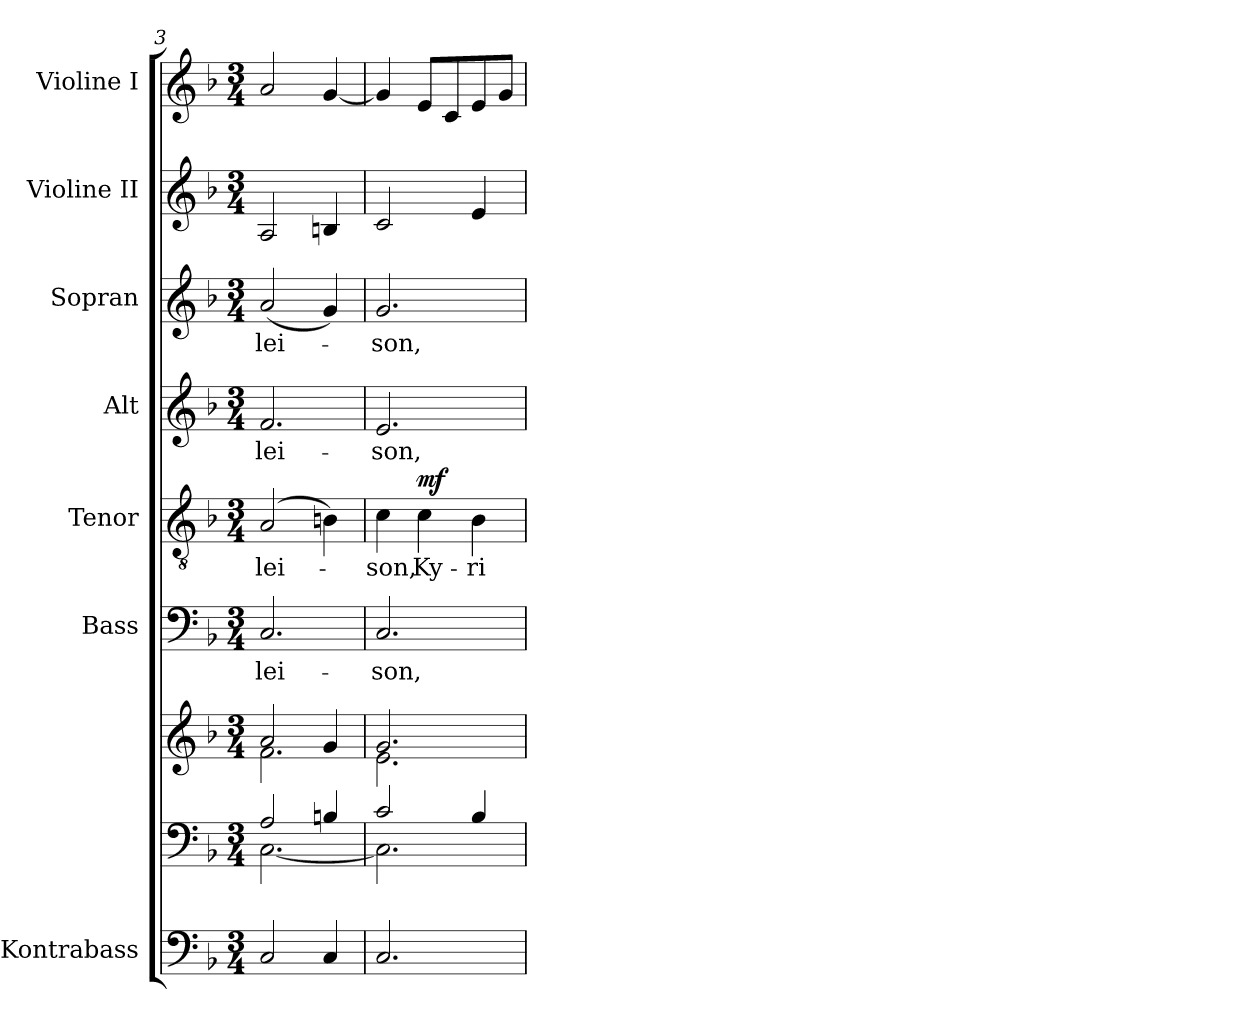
**kern	**kern	**kern	**kern	**text	**kern	**text	**dynam	**kern	**text	**kern	**text	**kern	**kern
*part8	*part7	*part7	*part6	*part6	*part5	*part5	*part5	*part4	*part4	*part3	*part3	*part2	*part1
*staff9	*staff8	*staff7	*staff6	*staff6	*staff5	*staff5	*staff5	*staff4	*staff4	*staff3	*staff3	*staff2	*staff1
*I"Kontrabass	*	*	*I"Bass	*	*I"Tenor	*	*	*I"Alt	*	*I"Sopran	*	*I"Violine II	*I"Violine I
*I'Kb.	*	*	*I'B.	*	*I'T.	*	*	*I'A.	*	*I'S.	*	*I'Vl. II	*I'Vl. I
*clefF4	*clefF4	*clefG2	*clefF4	*	*clefGv2	*	*	*clefG2	*	*clefG2	*	*clefG2	*clefG2
*ITrd7c12	*	*	*	*	*	*	*	*	*	*	*	*	*
*k[b-]	*k[b-]	*k[b-]	*k[b-]	*	*k[b-]	*	*	*k[b-]	*	*k[b-]	*	*k[b-]	*k[b-]
*F:	*F:	*F:	*F:	*	*F:	*	*	*F:	*	*F:	*	*F:	*F:
*M3/4	*M3/4	*M3/4	*M3/4	*	*M3/4	*	*	*M3/4	*	*M3/4	*	*M3/4	*M3/4
=3	=3	=3	=3	=3	=3	=3	=3	=3	=3	=3	=3	=3	=3
*	*^	*^	*	*	*	*	*	*	*	*	*	*	*
!	!	!	!	!	!	!LO:LY:b	!	!LO:LY:b	!	!	!LO:LY:b	!	!LO:LY:b	!	!
2CC/	2A/	[<2.C\	2a/	2.f\	2.C/	-lei-	(2A/	-lei-	.	2.f/	-lei-	(<2a/	-lei-	2A/	2a/
4CC/	4Bn/	.	4g/	.	.	.	4Bn\)	.	.	.	.	4g/)	.	4Bn/	[4g/
=4	=4	=4	=4	=4	=4	=4	=4	=4	=4	=4	=4	=4	=4	=4	=4
!	!	!	!	!	!	!LO:LY:b	!	!LO:LY:b	!	!	!LO:LY:b	!	!LO:LY:b	!	!
2.CC/	2c/	2.C\]	2.g/	2.e\	2.C/	-son,	4c\	-son,	.	2.e/	-son,	2.g/	-son,	2c/	4g/]
!	!	!	!	!	!	!	!	!LO:LY:b	!LO:DY:a	!	!	!	!	!	!
.	.	.	.	.	.	.	4c\	Ky-	mf	.	.	.	.	.	8e/L
.	.	.	.	.	.	.	.	.	.	.	.	.	.	.	8c/
!	!	!	!	!	!	!	!	!LO:LY:b	!	!	!	!	!	!	!
.	4B-/	.	.	.	.	.	4B-\	-ri-	.	.	.	.	.	4e/	8e/
.	.	.	.	.	.	.	.	.	.	.	.	.	.	.	8g/J
*	*v	*v	*	*	*	*	*	*	*	*	*	*	*	*	*
*	*	*v	*v	*	*	*	*	*	*	*	*	*	*	*
=	=	=	=	=	=	=	=	=	=	=	=	=	=
*-	*-	*-	*-	*-	*-	*-	*-	*-	*-	*-	*-	*-	*-
